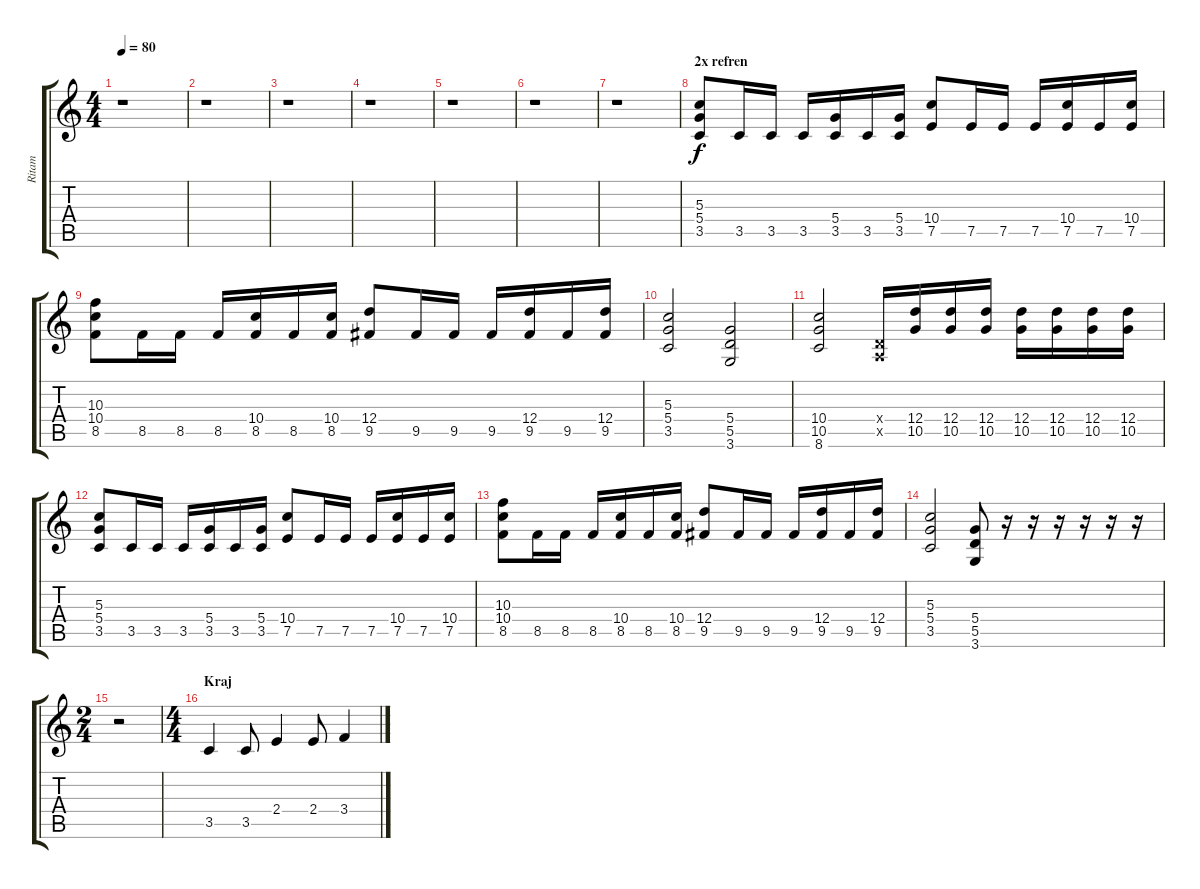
\track ("Ritam" "Ritam") {instrument distortionguitar}
\staff {score tabs}
\tuning (E4 B3 G3 D3 A2 E2) {hide}
\ts (4 4)
\tempo 80
\clef g2
\ks c
r.1{dy f} |
r.1 |
r.1 |
r.1 |
r.1 |
r.1 |
r.1 |
\section ("" "2x refren")
(5.3 5.4 3.5).8 3.5.16 3.5.16 3.5.16 (5.4 3.5).16 3.5.16 (5.4 3.5).16 (10.4 7.5).8 7.5.16 7.5.16 7.5.16 (10.4 7.5).16 7.5.16 (10.4 7.5).16 |
(10.3 10.4 8.5).8 8.5.16 8.5.16 8.5.16 (10.4 8.5).16 8.5.16 (10.4 8.5).16 (12.4 9.5).8 9.5.16 9.5.16 9.5.16 (12.4 9.5).16 9.5.16 (12.4 9.5).16 |
(5.3 5.4 3.5).2 (5.4 5.5 3.6).2 |
(10.4 10.5 8.6).2 (0.4{x} 0.5{x}).16 (12.4 10.5).16 (12.4 10.5).16 (12.4 10.5).16 (12.4 10.5).16 (12.4 10.5).16 (12.4 10.5).16 (12.4 10.5).16 |
(5.3 5.4 3.5).8 3.5.16 3.5.16 3.5.16 (5.4 3.5).16 3.5.16 (5.4 3.5).16 (10.4 7.5).8 7.5.16 7.5.16 7.5.16 (10.4 7.5).16 7.5.16 (10.4 7.5).16 |
(10.3 10.4 8.5).8 8.5.16 8.5.16 8.5.16 (10.4 8.5).16 8.5.16 (10.4 8.5).16 (12.4 9.5).8 9.5.16 9.5.16 9.5.16 (12.4 9.5).16 9.5.16 (12.4 9.5).16 |
(5.3 5.4 3.5).2 (5.4 5.5 3.6).8 r.16 r.16 r.16 r.16 r.16 r.16 |
\ts (2 4)
r.2 |
\ts (4 4)
\section ("" "Kraj")
3.5.4 3.5.8 2.4.4 2.4.8 3.4.4
